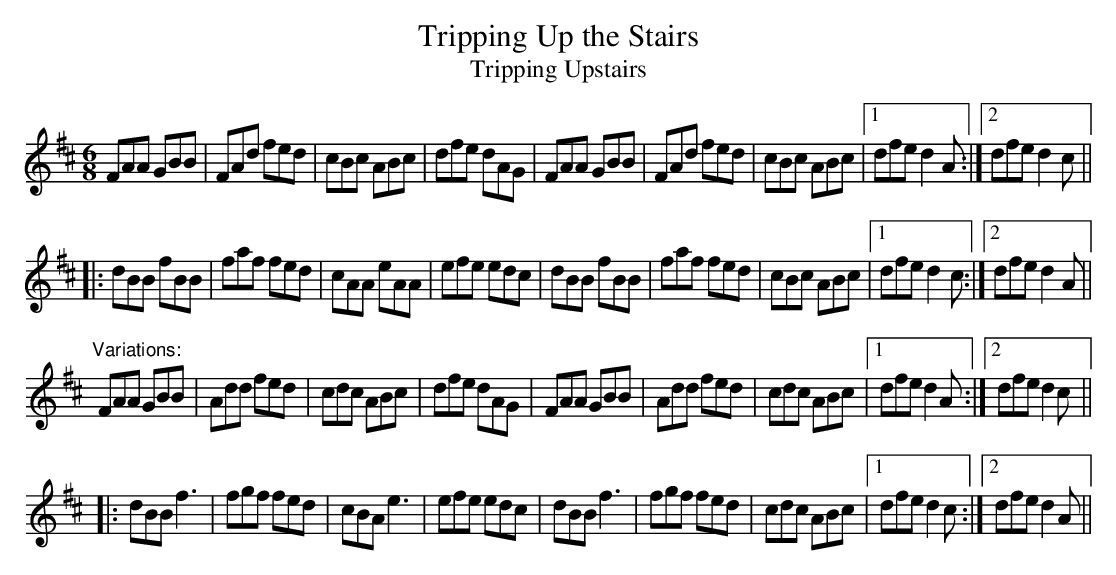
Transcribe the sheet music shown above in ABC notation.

X:1
T:Tripping Up the Stairs
T:Tripping Upstairs
M:6/8
K:D
FAA GBB|FAd fed|cBc ABc|dfe dAG|FAA GBB|FAd fed|cBc ABc|1 dfe d2A:|2 dfe d2c||
|:dBB fBB|faf fed|cAA eAA|efe edc|dBB fBB|faf fed|cBc ABc|1 dfe d2c:|2 dfe d2A||
"Variations:"
FAA GBB|Add fed|cdc ABc|dfe dAG|FAA GBB|Add fed|cdc ABc|1 dfe d2A:|2 dfe d2c||
|:dBB f3|fgf fed|cBA e3|efe edc|dBB f3|fgf fed|cdc ABc|1 dfe d2c:|2 dfe d2A||
